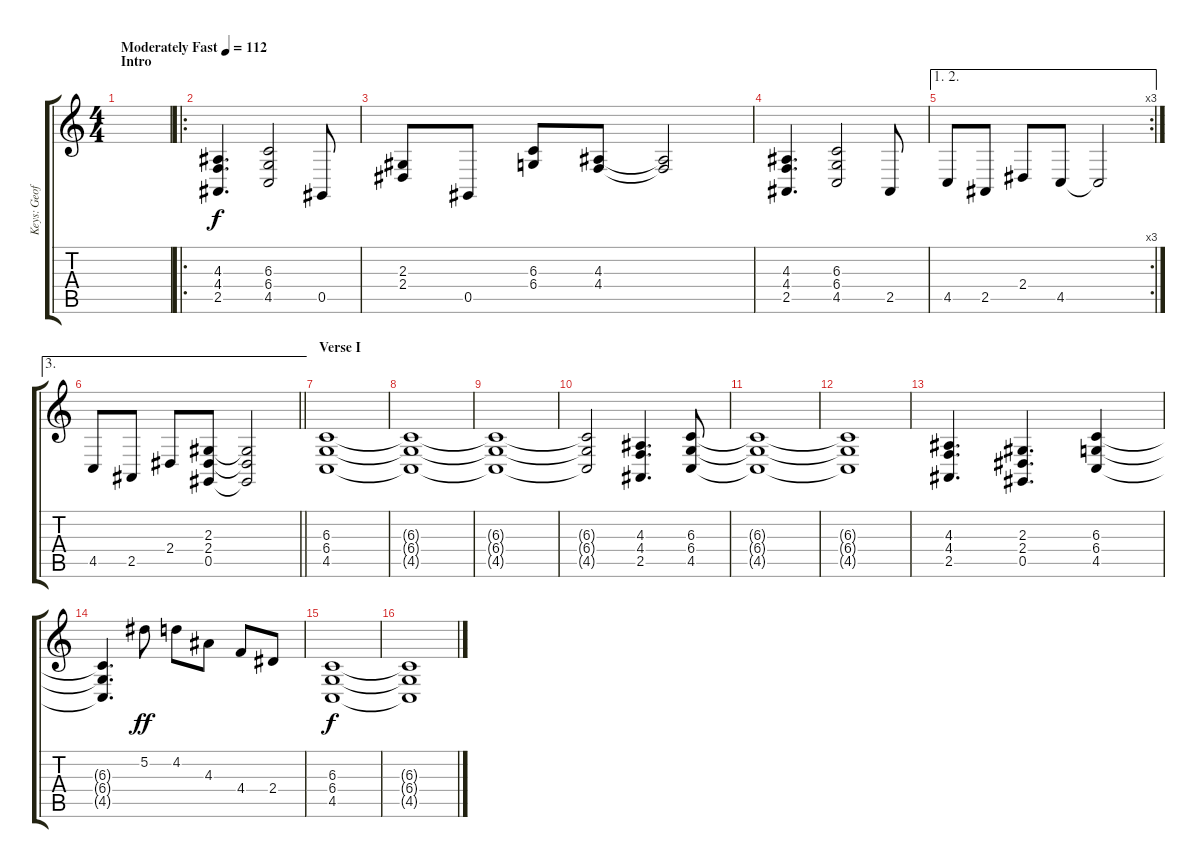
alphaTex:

\track ("Keys: Geoff" "Keys: Geof") {instrument stringensemble1}
\staff {score tabs}
\tuning (Eb4 Bb3 Gb3 Db3 Ab2 Eb2) {hide}
\ts (4 4)
\section ("" "Intro")
\tempo (112 "Moderately Fast")
\clef g2
\ks c
|
\ro
(4.3 4.4 2.5).4{d} (6.3 6.4 4.5).2 0.5.8 |
(2.3 2.4).8 0.5.8 (6.3 6.4).8 (4.3 4.4).8 (4.3{t} 4.4{t}).2 |
(4.3 4.4 2.5).4{d} (6.3 6.4 4.5).2 2.5.8 |
\ae (1 2)
\rc 3
4.5.8 2.5.8 2.4.8 4.5.8 4.5{t}.2 |
\ae 3
\barLineRight lightlight
4.5.8 2.5.8 2.4.8 (2.3 2.4 0.5).8 (2.3{t} 2.4{t} 0.5{t}).2 |
\section ("" "Verse I")
(6.3 6.4 4.5).1 |
(6.3{t} 6.4{t} 4.5{t}).1 |
(6.3{t} 6.4{t} 4.5{t}).1 |
(6.3{t} 6.4{t} 4.5{t}).2 (4.3 4.4 2.5).4{d} (6.3 6.4 4.5).8 |
(6.3{t} 6.4{t} 4.5{t}).1 |
(6.3{t} 6.4{t} 4.5{t}).1 |
(4.3 4.4 2.5).4{d} (2.3 2.4 0.5).4{d} (6.3 6.4 4.5).4 |
(6.3{t} 6.4{t} 4.5{t}).4{d} 5.2.8{ot 8vb dy ff} 4.2.8{ot 8vb} 4.3.8{ot 8vb} 4.4.8{ot 8vb} 2.4.8{ot 8vb} |
(6.3 6.4 4.5).1{dy f} |
(6.3{t} 6.4{t} 4.5{t}).1
